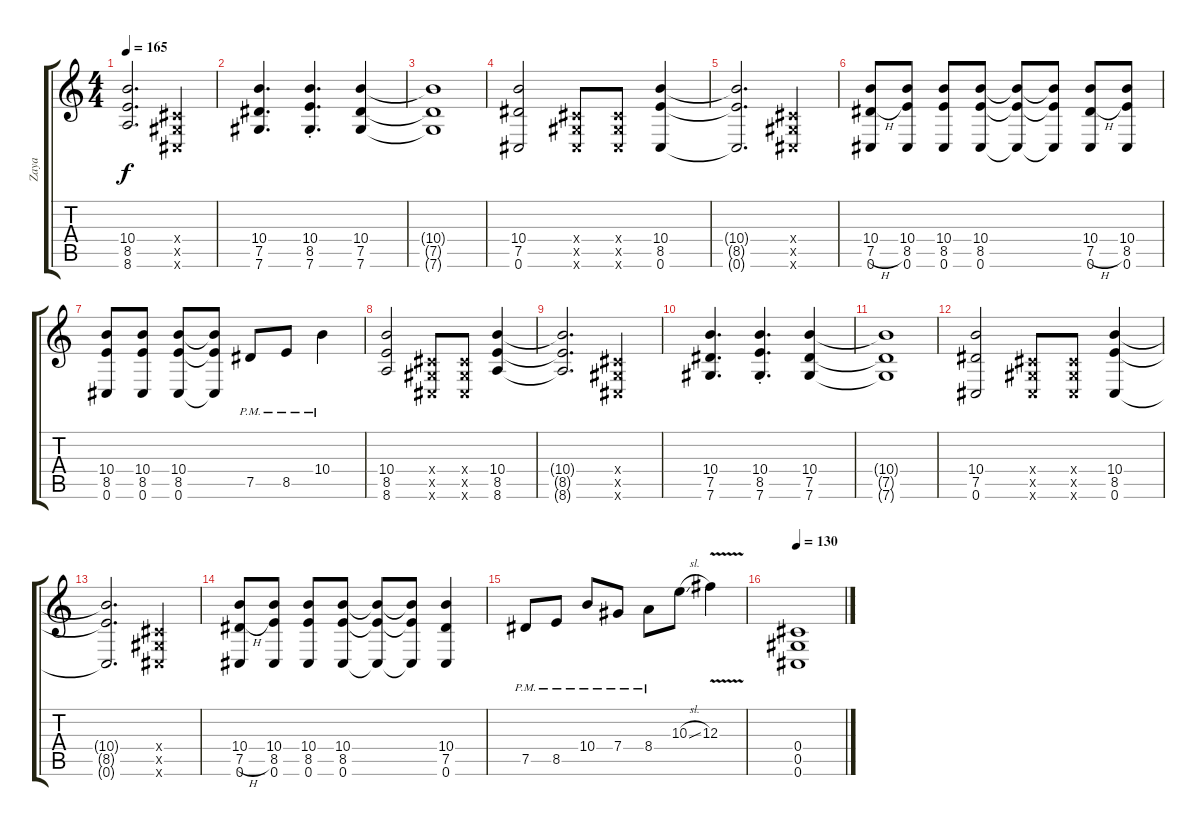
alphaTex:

\track ("Zaya" "Zaya") {instrument overdrivenguitar}
\staff {score tabs}
\tuning (Eb4 Bb3 Gb3 Db3 Ab2 Db2) {hide}
\ts (4 4)
\tempo 165
\clef g2
\ks c
(10.4{t} 8.5{t} 8.6{t}).2{d dy f} (0.4{x} 0.5{x} 0.6{x}).4 |
(10.4 7.5 7.6).4{d} (10.4{st} 8.5{st} 7.6{st}).4{d} (10.4 7.5 7.6).4 |
(10.4{t} 7.5{t} 7.6{t}).1 |
(10.4 7.5 0.6).2 (0.4{x} 0.5{x} 0.6{x}).8 (0.4{x} 0.5{x} 0.6{x}).8 (10.4 8.5 0.6).4 |
(10.4{t} 8.5{t} 0.6{t}).2{d} (0.4{x} 0.5{x} 0.6{x}).4 |
(10.4 7.5{h} 0.6).8 (10.4 8.5 0.6).8 (10.4 8.5 0.6).8 (10.4 8.5 0.6).8 (10.4{t} 8.5{t} 0.6{t}).8 (10.4{t} 8.5{t} 0.6{t}).8 (10.4 7.5{h} 0.6).8 (10.4 8.5 0.6).8 |
(10.4 8.5 0.6).8 (10.4 8.5 0.6).8 (10.4 8.5 0.6).8 (10.4{t} 8.5{t} 0.6{t}).8 7.5{pm}.8 8.5{pm}.8 10.4{pm}.4 |
(10.4 8.5 8.6).2 (0.4{x} 0.5{x} 0.6{x}).8 (0.4{x} 0.5{x} 0.6{x}).8 (10.4 8.5 8.6).4 |
(10.4{t} 8.5{t} 8.6{t}).2{d} (0.4{x} 0.5{x} 0.6{x}).4 |
(10.4 7.5 7.6).4{d} (10.4{st} 8.5{st} 7.6{st}).4{d} (10.4 7.5 7.6).4 |
(10.4{t} 7.5{t} 7.6{t}).1 |
(10.4 7.5 0.6).2 (0.4{x} 0.5{x} 0.6{x}).8 (0.4{x} 0.5{x} 0.6{x}).8 (10.4 8.5 0.6).4 |
(10.4{t} 8.5{t} 0.6{t}).2{d} (0.4{x} 0.5{x} 0.6{x}).4 |
(10.4 7.5{h} 0.6).8 (10.4 8.5 0.6).8 (10.4 8.5 0.6).8 (10.4 8.5 0.6).8 (10.4{t} 8.5{t} 0.6{t}).8 (10.4{t} 8.5{t} 0.6{t}).8 (10.4 7.5 0.6).4 |
7.5{pm}.8 8.5{pm}.8 10.4{pm}.8 7.4{pm}.8 8.4{pm}.8 10.3{sl}.8 12.3{v}.4 |
\tempo 130
(0.4 0.5 0.6).1
